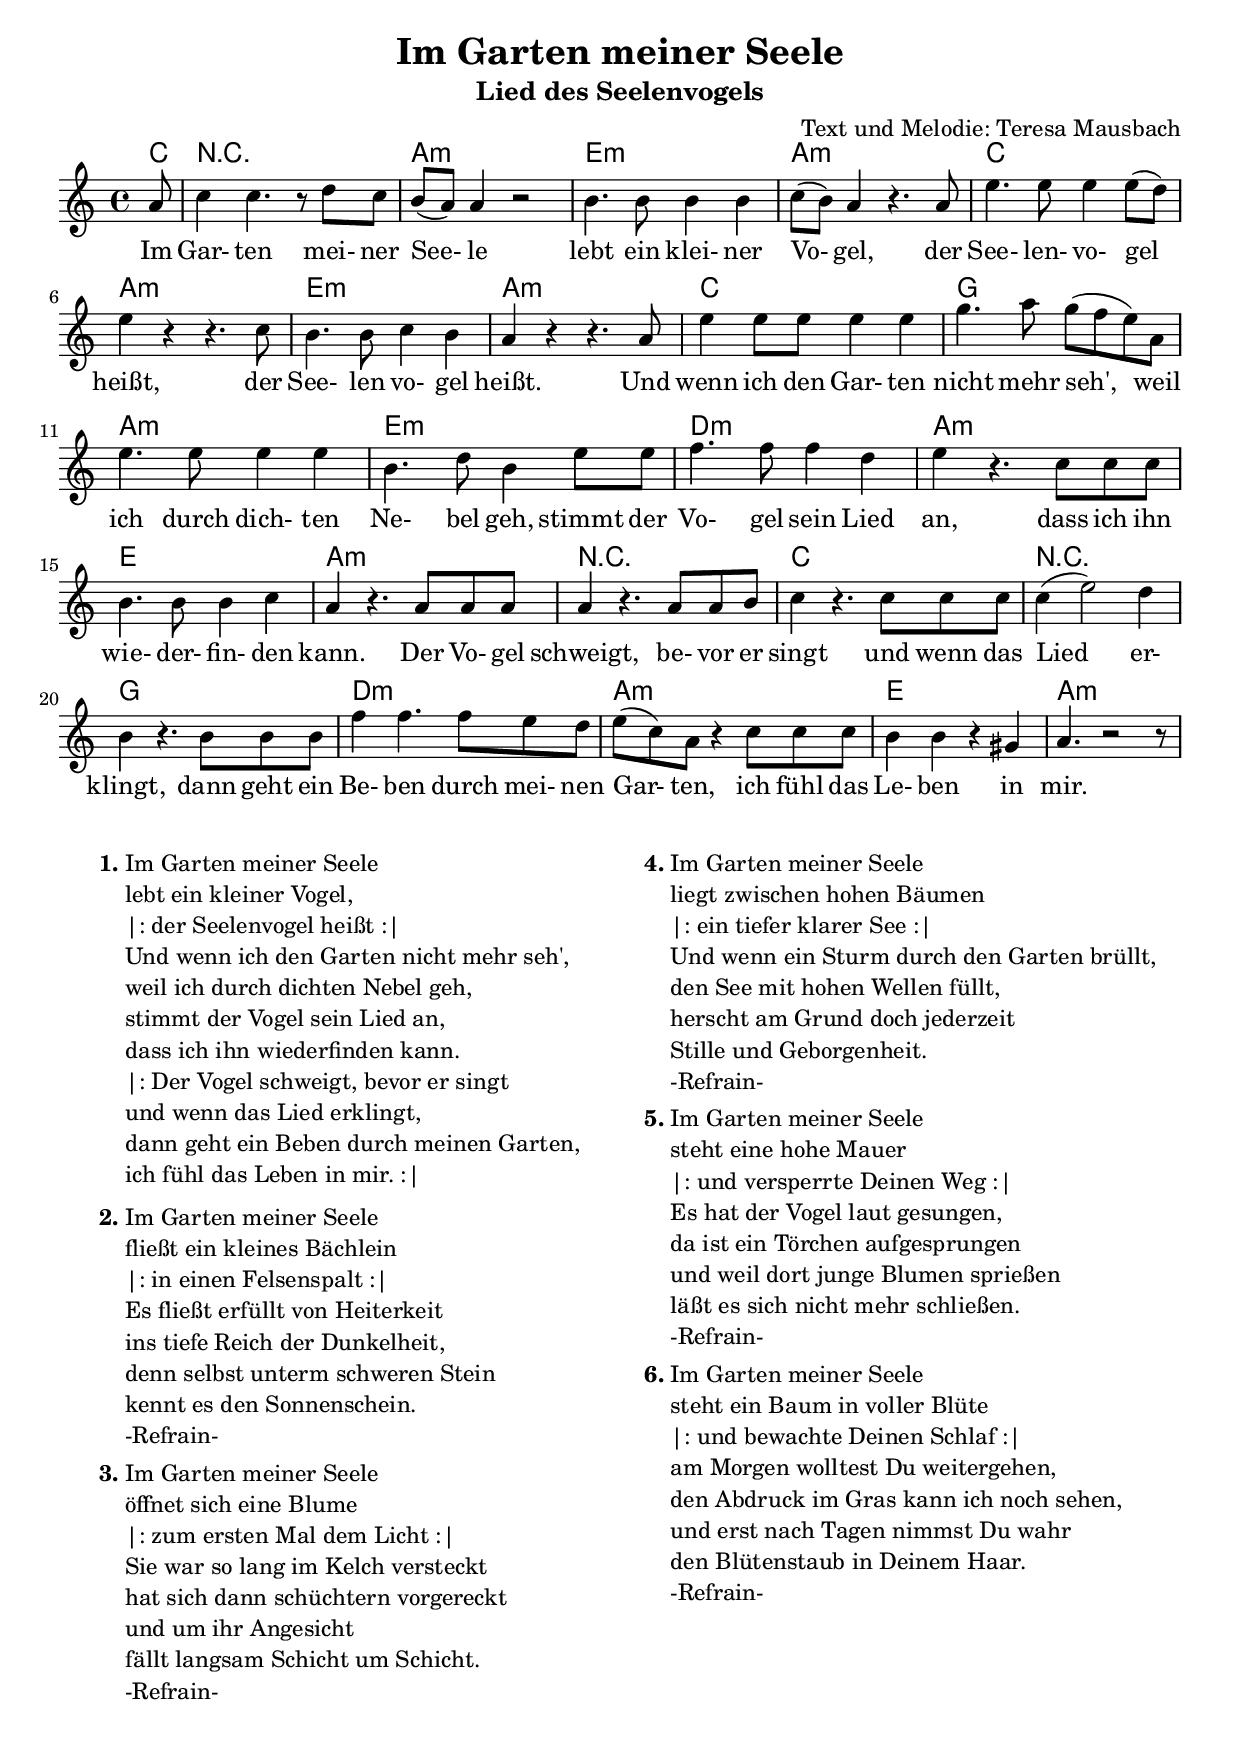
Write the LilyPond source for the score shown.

\version "2.23.14"
%#(ly:set-option 'midi-extension "midi")

\bookpart {
  \tocItem \markup "Im Garten meiner Seele"
  \header {title = "Im Garten meiner Seele"
        subtitle = "Lied des Seelenvogels"
        composer = "Text und Melodie: Teresa Mausbach"
}
\score {
  \midi { \tempo 4 = 120 }
  \layout{indent=0}
   <<
     \chords {
%     \partial 8
     c8 r1 a:m e:m a:m c a:m e:m a:m c g a:m e:m d:m a:m e a:m r c r g d:m a:m e a:m
     }
   \transpose a a {
%     \relative c'' {
     \key a \minor
     \time 4/4 
\partial 8 a'8 |
c''4 c''4. r8 d''8 c''8 | b'8 (a'8) a'4 r2 | b'4. b'8 b'4 b'4 | c''8(b'8) a'4 r4. a'8 | e''4. e''8 e''4 e''8(d''8) | e''4 r4 r4. c''8 |
b'4. b'8 c''4 b'4 | a'4 r4 r4.  a'8  | e''4 e''8 e''8 e''4 e''4 | g''4. a''8 g''8(f''8 e'') a'8 | e''4. e''8 e''4 e''4 | b'4. d''8 b'4 e''8 e''8 |
f''4. f''8 f''4 d''4 | e''4 r4. c''8 c''8 c''8 | b'4. b'8 b'4 c''4 | a'4 r4. a'8 a'8 a'8 | a'4 r4. a'8 a'8 b'8 |
c''4 r4. c''8 c''8 c''8 | c''4(e''2) d''4 | b'4 r4. b'8 b'8 b'8 | f''4 f''4. f''8 e''8 d''8 | e''8(c''8) a'8 r4 c''8 c''8 c''8 | b'4 b'4 r4 gis' | a'4. r2 r8 |
}

  \addlyrics {
  Im Gar- ten mei- ner See- le lebt ein klei- ner Vo- gel, der See- len- vo- gel heißt, der
  See- len vo- gel heißt. Und wenn ich den Gar- ten nicht mehr seh', weil ich durch dich- ten Ne- bel geh, stimmt der
  Vo- gel sein Lied an, dass ich ihn wie- der- fin- den kann. Der Vo- gel schweigt, be- vor er
  singt und wenn das Lied er- klingt, dann geht ein Be- ben durch mei- nen Gar- ten, ich fühl das Le- ben in mir.
  }
  >>
}

\markup{\fill-line{
  \hspace #0.1 % moves the column off the left margin;
  \column{
    \line{\bold "1."
      \column{
"Im Garten meiner Seele"
"lebt ein kleiner Vogel,"
"|: der Seelenvogel heißt :|"
"Und wenn ich den Garten nicht mehr seh',"
"weil ich durch dichten Nebel geh,"
"stimmt der Vogel sein Lied an,"
"dass ich ihn wiederfinden kann."
"|: Der Vogel schweigt, bevor er singt"
"und wenn das Lied erklingt,"
"dann geht ein Beben durch meinen Garten,"
"ich fühl das Leben in mir. :|"
       }
    }
    \combine \null \vspace #0.2 % adds vertical spacing between verses
    \line{\bold "2."
      \column{
"Im Garten meiner Seele"
"fließt ein kleines Bächlein"
"|: in einen Felsenspalt :|"
"Es fließt erfüllt von Heiterkeit"
"ins tiefe Reich der Dunkelheit,"
"denn selbst unterm schweren Stein"
"kennt es den Sonnenschein."
"-Refrain-"
       }
    }
    \combine \null \vspace #0.2 % adds vertical spacing between verses
    \line{\bold "3."
      \column{
"Im Garten meiner Seele"
"öffnet sich eine Blume"
"|: zum ersten Mal dem Licht :|"
"Sie war so lang im Kelch versteckt"
"hat sich dann schüchtern vorgereckt"
"und um ihr Angesicht"
"fällt langsam Schicht um Schicht."
"-Refrain-"
       }
    }
    \combine \null \vspace #0.2 % adds vertical spacing between verses
  }
  \hspace #0.1 % adds horizontal spacing between columns;
  \column{
    \line{\bold "4."
      \column{
"Im Garten meiner Seele"
"liegt zwischen hohen Bäumen"
"|: ein tiefer klarer See :|"
"Und wenn ein Sturm durch den Garten brüllt,"
"den See mit hohen Wellen füllt,"
"herscht am Grund doch jederzeit"
"Stille und Geborgenheit."
"-Refrain-"
      }
    }
    \combine \null \vspace #0.2 % adds vertical spacing between verses
    \line{\bold "5."
      \column{
"Im Garten meiner Seele"
"steht eine hohe Mauer"
"|: und versperrte Deinen Weg :|"
"Es hat der Vogel laut gesungen,"
"da ist ein Törchen aufgesprungen"
"und weil dort junge Blumen sprießen"
"läßt es sich nicht mehr schließen."
"-Refrain-"
      }
    }
    \combine \null \vspace #0.2 % adds vertical spacing between verses
    \line{\bold "6."
      \column{
"Im Garten meiner Seele"
"steht ein Baum in voller Blüte"
"|: und bewachte Deinen Schlaf :|"
"am Morgen wolltest Du weitergehen,"
"den Abdruck im Gras kann ich noch sehen,"
"und erst nach Tagen nimmst Du wahr"
"den Blütenstaub in Deinem Haar."
"-Refrain-"
      }
    }
  }
  \hspace #0.1 % gives some extra space on the right margin;
  % can be removed if page space is tight
}}
 \markup {
  \vspace #10
  \with-url #"http:///edgar-saenger.de/musik/volkslieder/src/im_garten_meiner_seele.mid"
                                                            {im_garten_meiner_seele.mid}
 }

}












































